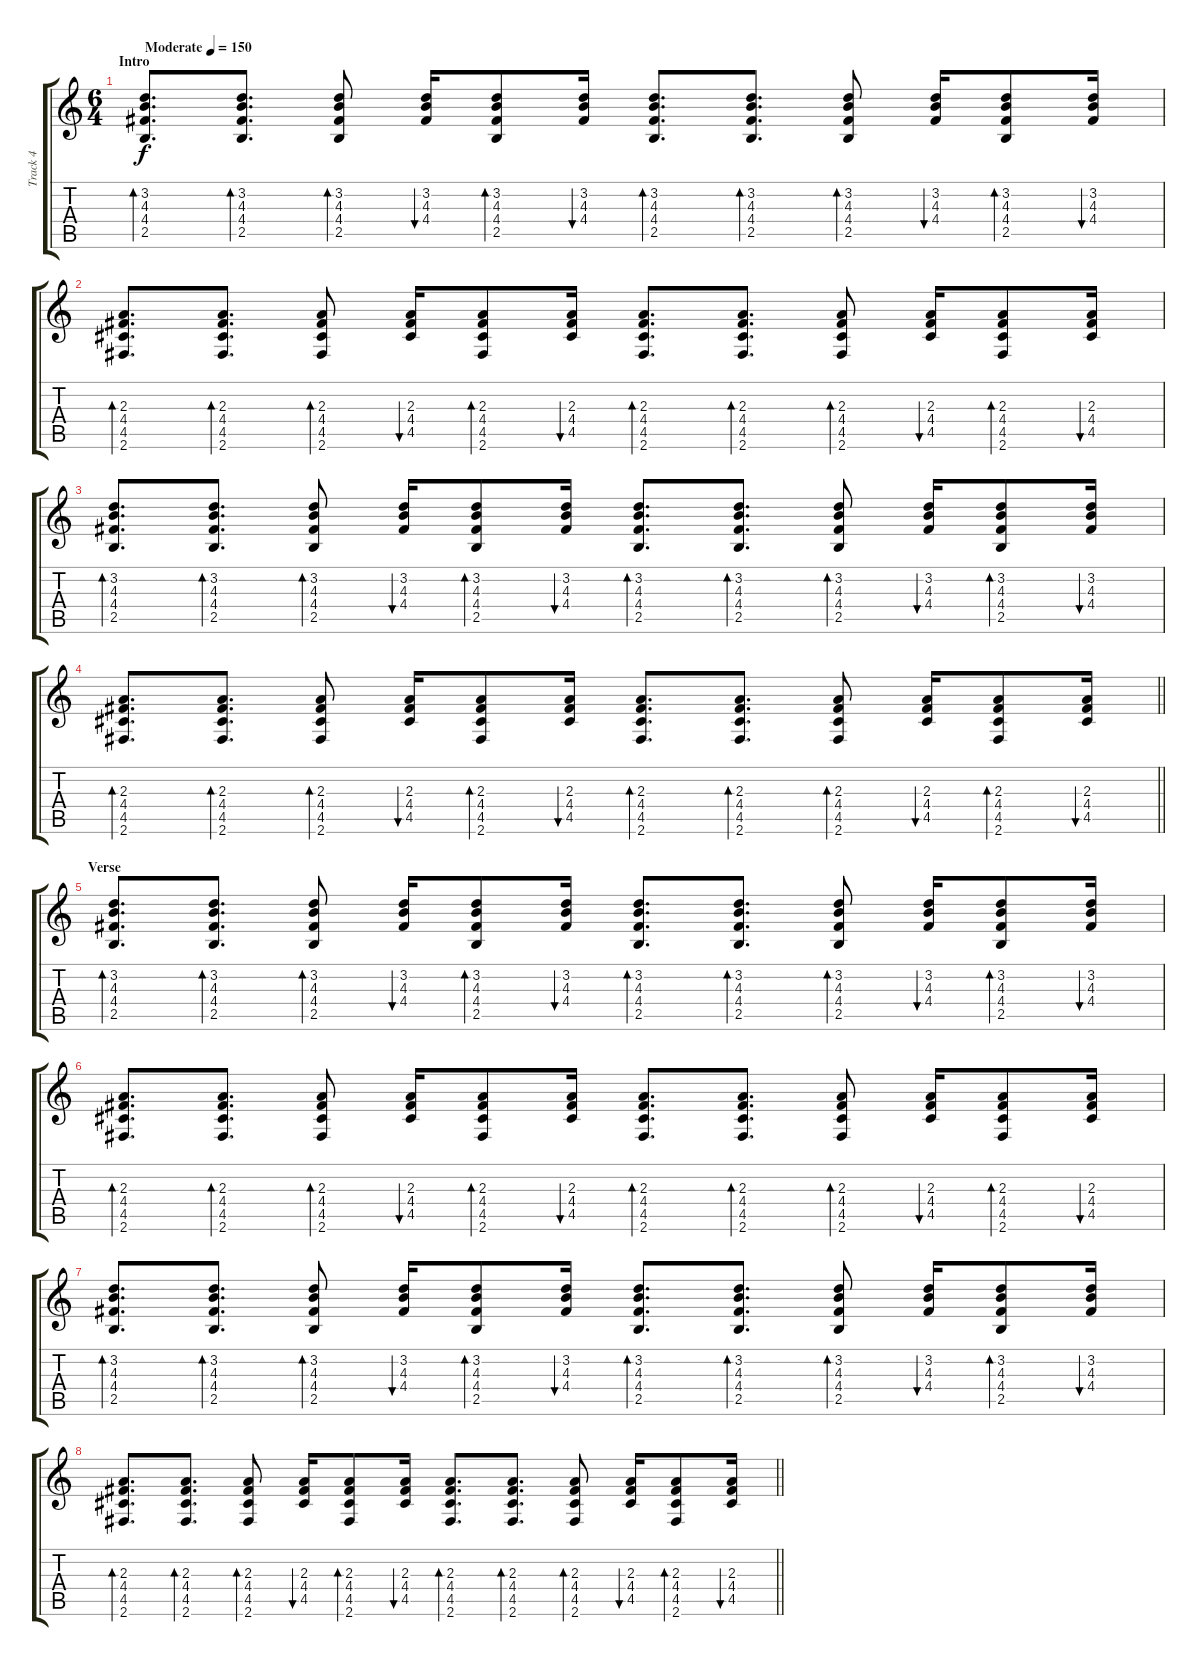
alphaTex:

\track ("Track 4" "Track 4") {solo instrument electricguitarclean}
\staff {score tabs}
\tuning (E4 B3 G3 D3 A2 E2) {hide}
\ts (6 4)
\section ("" "Intro")
\tempo (150 "Moderate")
\clef g2
\ks c
(3.2 4.3 4.4 2.5).8{d bd 240 dy f instrument electricguitarclean} (3.2 4.3 4.4 2.5).8{d bd 120} (3.2 4.3 4.4 2.5).8{bd 120} (3.2 4.3 4.4).16{bu 120} (3.2 4.3 4.4 2.5).8{bd 120} (3.2 4.3 4.4).16{bu 120} (3.2 4.3 4.4 2.5).8{d bd 120} (3.2 4.3 4.4 2.5).8{d bd 120} (3.2 4.3 4.4 2.5).8{bd 120} (3.2 4.3 4.4).16{bu 120} (3.2 4.3 4.4 2.5).8{bd 120} (3.2 4.3 4.4).16{bu 120} |
(2.3 4.4 4.5 2.6).8{d bd 120} (2.3 4.4 4.5 2.6).8{d bd 120} (2.3 4.4 4.5 2.6).8{bd 120} (2.3 4.4 4.5).16{bu 120} (2.3 4.4 4.5 2.6).8{bd 120} (2.3 4.4 4.5).16{bu 120} (2.3 4.4 4.5 2.6).8{d bd 120} (2.3 4.4 4.5 2.6).8{d bd 120} (2.3 4.4 4.5 2.6).8{bd 120} (2.3 4.4 4.5).16{bu 120} (2.3 4.4 4.5 2.6).8{bd 120} (2.3 4.4 4.5).16{bu 120} |
(3.2 4.3 4.4 2.5).8{d bd 240 instrument electricguitarclean} (3.2 4.3 4.4 2.5).8{d bd 120} (3.2 4.3 4.4 2.5).8{bd 120} (3.2 4.3 4.4).16{bu 120} (3.2 4.3 4.4 2.5).8{bd 120} (3.2 4.3 4.4).16{bu 120} (3.2 4.3 4.4 2.5).8{d bd 120} (3.2 4.3 4.4 2.5).8{d bd 120} (3.2 4.3 4.4 2.5).8{bd 120} (3.2 4.3 4.4).16{bu 120} (3.2 4.3 4.4 2.5).8{bd 120} (3.2 4.3 4.4).16{bu 120} |
\barLineRight lightlight
(2.3 4.4 4.5 2.6).8{d bd 120} (2.3 4.4 4.5 2.6).8{d bd 120} (2.3 4.4 4.5 2.6).8{bd 120} (2.3 4.4 4.5).16{bu 120} (2.3 4.4 4.5 2.6).8{bd 120} (2.3 4.4 4.5).16{bu 120} (2.3 4.4 4.5 2.6).8{d bd 120} (2.3 4.4 4.5 2.6).8{d bd 120} (2.3 4.4 4.5 2.6).8{bd 120} (2.3 4.4 4.5).16{bu 120} (2.3 4.4 4.5 2.6).8{bd 120} (2.3 4.4 4.5).16{bu 120} |
\section ("" "Verse")
(3.2 4.3 4.4 2.5).8{d bd 240 instrument electricguitarclean} (3.2 4.3 4.4 2.5).8{d bd 120} (3.2 4.3 4.4 2.5).8{bd 120} (3.2 4.3 4.4).16{bu 120} (3.2 4.3 4.4 2.5).8{bd 120} (3.2 4.3 4.4).16{bu 120} (3.2 4.3 4.4 2.5).8{d bd 120} (3.2 4.3 4.4 2.5).8{d bd 120} (3.2 4.3 4.4 2.5).8{bd 120} (3.2 4.3 4.4).16{bu 120} (3.2 4.3 4.4 2.5).8{bd 120} (3.2 4.3 4.4).16{bu 120} |
(2.3 4.4 4.5 2.6).8{d bd 120} (2.3 4.4 4.5 2.6).8{d bd 120} (2.3 4.4 4.5 2.6).8{bd 120} (2.3 4.4 4.5).16{bu 120} (2.3 4.4 4.5 2.6).8{bd 120} (2.3 4.4 4.5).16{bu 120} (2.3 4.4 4.5 2.6).8{d bd 120} (2.3 4.4 4.5 2.6).8{d bd 120} (2.3 4.4 4.5 2.6).8{bd 120} (2.3 4.4 4.5).16{bu 120} (2.3 4.4 4.5 2.6).8{bd 120} (2.3 4.4 4.5).16{bu 120} |
(3.2 4.3 4.4 2.5).8{d bd 240 instrument electricguitarclean} (3.2 4.3 4.4 2.5).8{d bd 120} (3.2 4.3 4.4 2.5).8{bd 120} (3.2 4.3 4.4).16{bu 120} (3.2 4.3 4.4 2.5).8{bd 120} (3.2 4.3 4.4).16{bu 120} (3.2 4.3 4.4 2.5).8{d bd 120} (3.2 4.3 4.4 2.5).8{d bd 120} (3.2 4.3 4.4 2.5).8{bd 120} (3.2 4.3 4.4).16{bu 120} (3.2 4.3 4.4 2.5).8{bd 120} (3.2 4.3 4.4).16{bu 120} |
\barLineRight lightlight
(2.3 4.4 4.5 2.6).8{d bd 120} (2.3 4.4 4.5 2.6).8{d bd 120} (2.3 4.4 4.5 2.6).8{bd 120} (2.3 4.4 4.5).16{bu 120} (2.3 4.4 4.5 2.6).8{bd 120} (2.3 4.4 4.5).16{bu 120} (2.3 4.4 4.5 2.6).8{d bd 120} (2.3 4.4 4.5 2.6).8{d bd 120} (2.3 4.4 4.5 2.6).8{bd 120} (2.3 4.4 4.5).16{bu 120} (2.3 4.4 4.5 2.6).8{bd 120} (2.3 4.4 4.5).16{bu 120}
